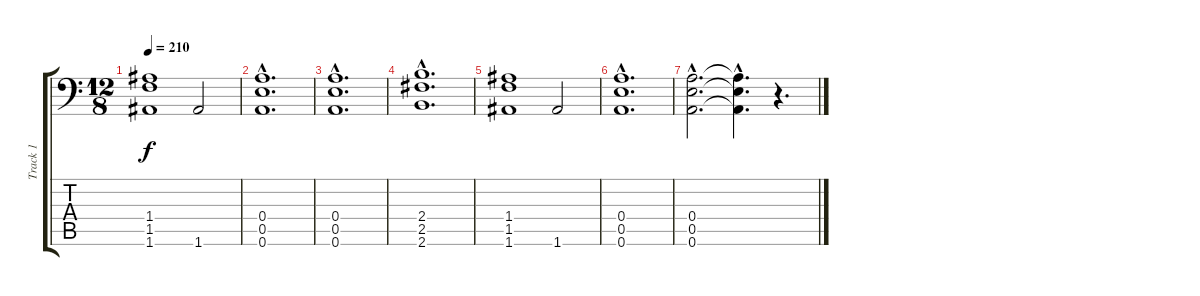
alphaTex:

\track ("Track 1" "Track 1") {instrument distortionguitar}
\staff {score tabs}
\tuning (B3 Gb3 D3 A2 E2 A1) {hide}
\ts (12 8)
\tempo 210
\clef f4
\ks c
(1.4 1.5 1.6).1{dy f} 1.6.2 |
(0.4{hac} 0.5{hac} 0.6{hac}).1{d} |
(0.4{hac} 0.5{hac} 0.6{hac}).1{d} |
(2.4{hac} 2.5{hac} 2.6{hac}).1{d} |
(1.4 1.5 1.6).1 1.6.2 |
(0.4{hac} 0.5{hac} 0.6{hac}).1{d} |
(0.4{hac} 0.5{hac} 0.6{hac}).2{d} (0.4{hac t} 0.5{hac t} 0.6{hac t}).4{d} r.4{d}
